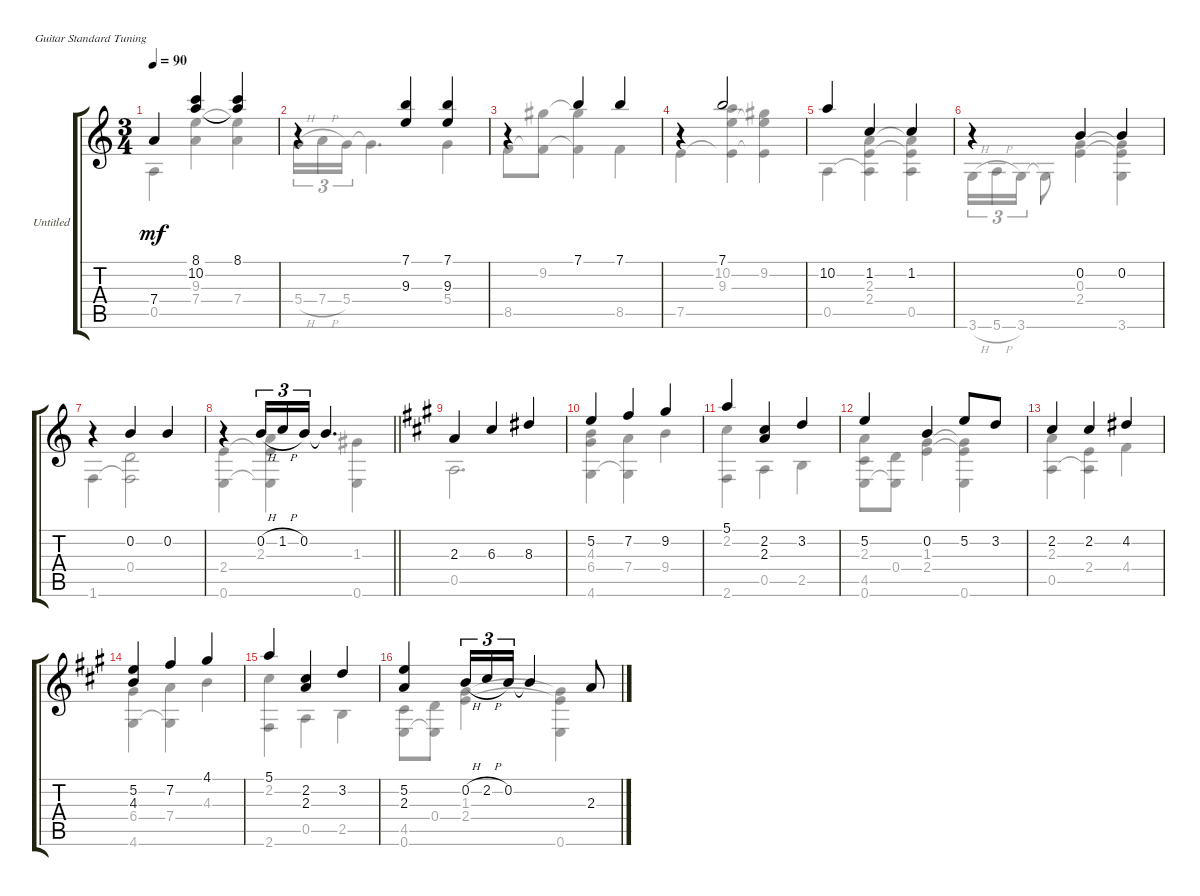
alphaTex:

\bracketExtendMode groupsimilarinstruments
\firstSystemTrackNameOrientation horizontal
\otherSystemsTrackNameOrientation horizontal
\track ("Untitled" "Untitled") {instrument acousticguitarnylon}
\staff {score tabs}
\tuning (E4 B3 G3 D3 A2 E2)
\voice
\ts (3 4)
\tempo 90
\clef g2
\ks aminor
7.4.4{dy mf} (8.1 10.2).4 (8.1 10.2{t}).4 |
r.4 (7.1 9.3).4 (7.1 9.3).4 |
r.4 7.1.4 7.1.4 |
r.4 7.1.2 |
10.2.4 1.2.4 1.2.4 |
r.4 0.2.4 0.2.4 |
r.4 0.2.4 0.2.4 |
\barLineRight lightlight
r.4 0.2{h}.16{tu (3 2)} 1.2{h}.16{tu (3 2)} 0.2.16{tu (3 2)} 0.2{t}.4{d} |
\ks a
2.3.4 6.3.4 8.3.4 |
5.2.4 7.2.4 9.2.4 |
5.1.4 (2.2 2.3).4 3.2.4 |
5.2.4 0.2.4 5.2.8 3.2.8 |
2.2.4 2.2.4 4.2.4 |
(5.2 4.3).4 7.2.4 4.1.4 |
5.1.4 (2.2 2.3).4 3.2.4 |
(5.2 2.3).4 0.2{h}.16{tu (3 2)} 2.2{h}.16{tu (3 2)} 0.2.16{tu (3 2)} 0.2{t}.4 2.3.8
\voice
\clef g2
\ottava regular
\simile none
\ks aminor
0.5.4{dy mf} (9.3 7.4).4 (9.3{t} 7.4).4 |
5.4{h}.16{tu (3 2)} 7.4{h}.16{tu (3 2)} 5.4.16{tu (3 2)} 5.4{t}.4{d} 5.4.4 |
8.5.8 (9.2 8.5{t}).8 (9.2{t} 8.5{t}).4 8.5.4 |
7.5.4 (10.2 9.3 7.5{t}).4 (9.2 9.3{t} 7.5{t}).4 |
0.5.4 (2.3 2.4 0.5{t}).4 (2.3{t} 2.4{t} 0.5).4 |
3.6{h}.16{tu (3 2)} 5.6{h}.16{tu (3 2)} 3.6.16{tu (3 2)} 3.6{t}.8 (0.3 2.4).4 (0.3{t} 2.4{t} 3.6).4 |
1.6.4 (0.4 1.6{t}).2 |
\barLineRight lightlight
(2.4 0.6).4 (2.3 2.4{t} 0.6{t}).4 (1.3 0.6).4 |
\ks a
0.5.2{d} |
(4.3 6.4 4.6).4 (7.4 4.6{t}).4 9.4.4 |
(2.2 2.6).4 0.5.4 2.5.4 |
(2.3 4.5 0.6).8 (0.4 0.6{t}).8 (1.3 2.4).4 (1.3{t} 2.4{t} 0.6).4 |
(2.3 0.5).4 (2.4 0.5{t}).4 4.4.4 |
(6.4 4.6).4 (7.4 4.6{t}).4 4.3.4 |
(2.2 2.6).4 0.5.4 2.5.4 |
(4.5 0.6).8 (0.4 0.6{t}).8 (1.3 2.4).4 (1.3{t} 2.4{t} 0.6).4
